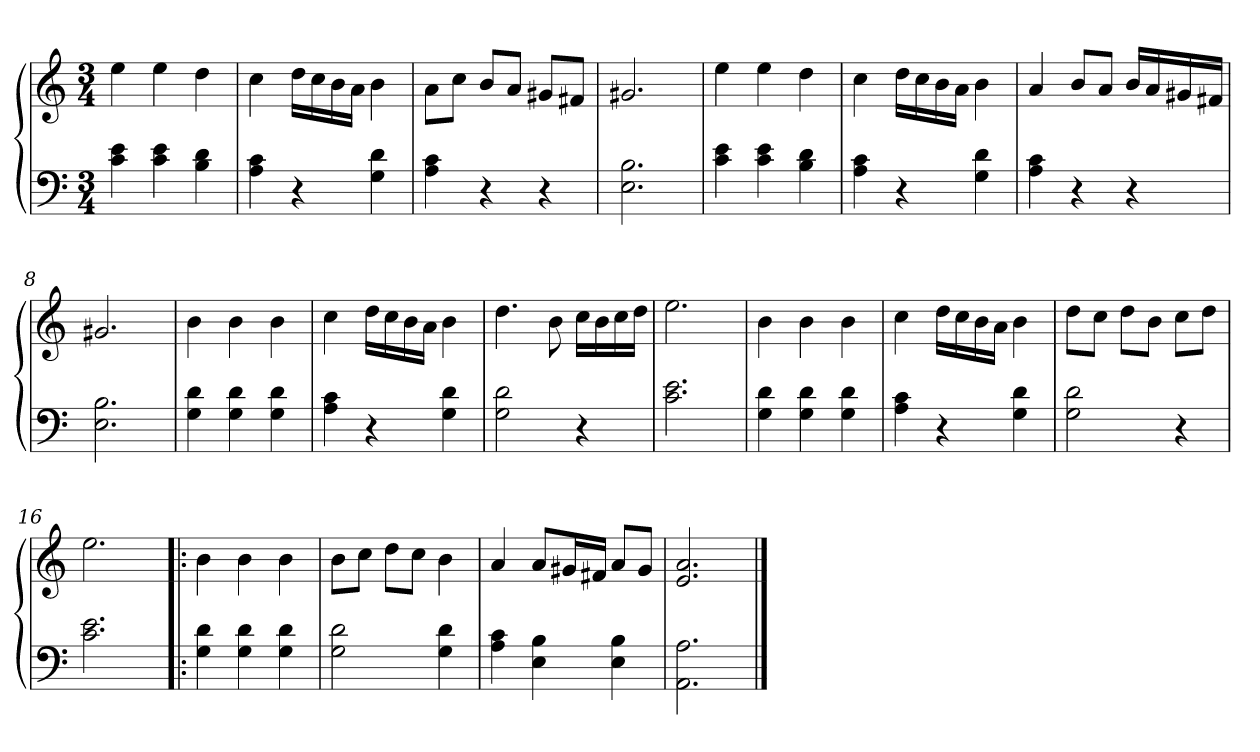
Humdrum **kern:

**kern	**kern
*part1	*part1
*staff2	*staff1
*clefF4	*clefG2
*k[]	*k[]
*M3/4	*M3/4
=1	=1
4c\ 4e\	4ee\
4c\ 4e\	4ee\
4B\ 4d\	4dd\
=2	=2
4A\ 4c\	4cc\
4r	16dd\LL
.	16cc\
.	16b\
.	16a\JJ
4G\ 4d\	4b\
=3	=3
4A\ 4c\	8a\L
.	8cc\J
4r	8b/L
.	8a/J
4r	8g#X/L
.	8f#X/J
=4	=4
2.E\ 2.B\	2.g#X/
=5	=5
4c\ 4e\	4ee\
4c\ 4e\	4ee\
4B\ 4d\	4dd\
=6	=6
4A\ 4c\	4cc\
4r	16dd\LL
.	16cc\
.	16b\
.	16a\JJ
4G\ 4d\	4b\
!!LO:LB:g=z
=7	=7
4A\ 4c\	4a/
4r	8b/L
.	8a/J
4r	16b/LL
.	16a/
.	16g#X/
.	16f#X/JJ
=8	=8
2.E\ 2.B\	2.g#X/
=9	=9
4G\ 4d\	4b\
4G\ 4d\	4b\
4G\ 4d\	4b\
=10	=10
4A\ 4c\	4cc\
4r	16dd\LL
.	16cc\
.	16b\
.	16a\JJ
4G\ 4d\	4b\
=11	=11
2G\ 2d\	4.dd\
.	8b\
4r	16cc\LL
.	16b\
.	16cc\
.	16dd\JJ
=12	=12
2.c\ 2.e\	2.ee\
!!LO:LB:g=z
=13	=13
4G\ 4d\	4b\
4G\ 4d\	4b\
4G\ 4d\	4b\
=14	=14
4A\ 4c\	4cc\
4r	16dd\LL
.	16cc\
.	16b\
.	16a\JJ
4G\ 4d\	4b\
=15	=15
2G\ 2d\	8dd\L
.	8cc\J
.	8dd\L
.	8b\J
4r	8cc\L
.	8dd\J
=16	=16
2.c\ 2.e\	2.ee\
=17!|:	=17!|:
4G\ 4d\	4b\
4G\ 4d\	4b\
4G\ 4d\	4b\
!!LO:LB:g=z
=18	=18
2G\ 2d\	8b\L
.	8cc\J
.	8dd\L
.	8cc\J
4G\ 4d\	4b\
=19	=19
4A\ 4c\	4a/
4E\ 4B\	8a/L
.	16g#X/L
.	16f#X/JJ
4E\ 4B\	8a/L
.	8g#/J
=20	=20
2.AA\ 2.A\	2.e/ 2.a/
==	==
*-	*-
